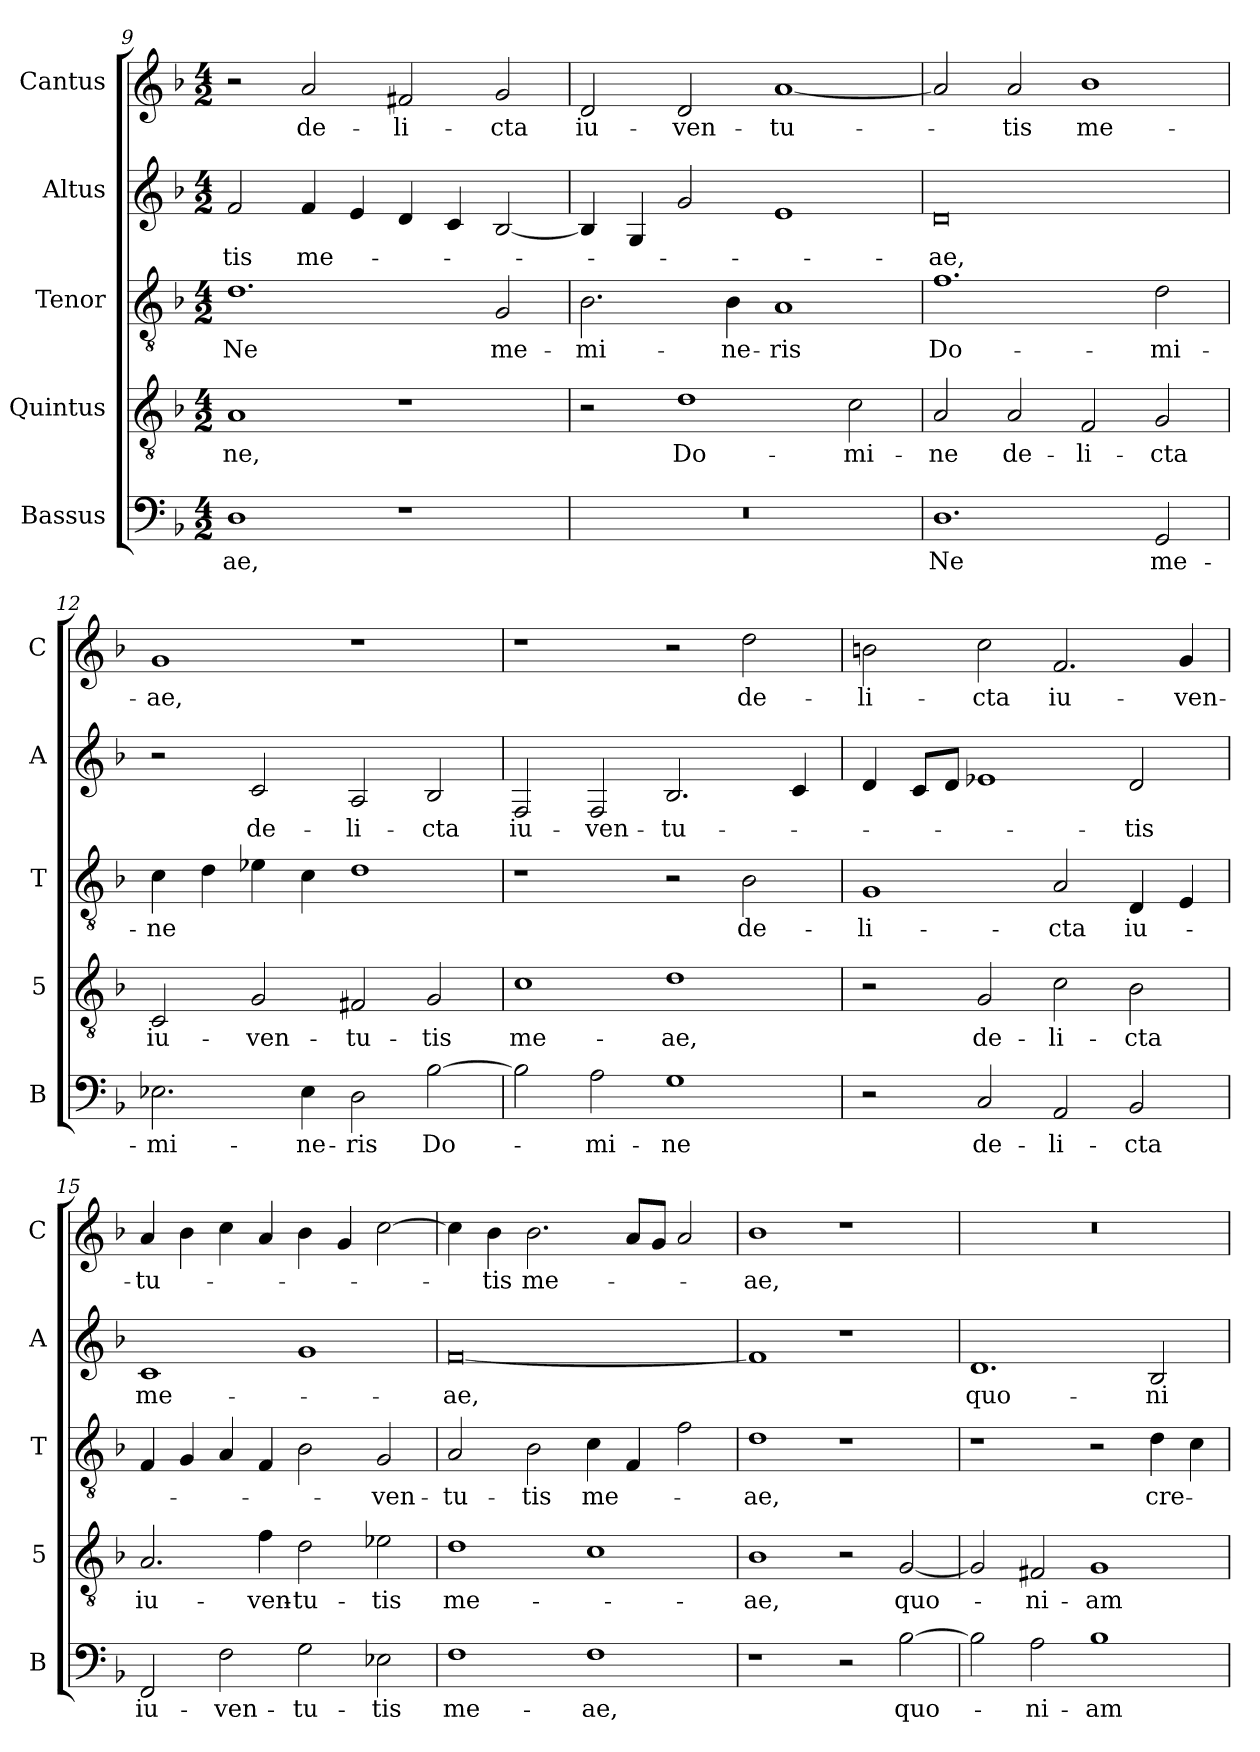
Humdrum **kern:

**kern	**text	**kern	**text	**kern	**text	**kern	**text	**kern	**text
*part5	*part5	*part4	*part4	*part3	*part3	*part2	*part2	*part1	*part1
*staff5	*staff5	*staff4	*staff4	*staff3	*staff3	*staff2	*staff2	*staff1	*staff1
*I"Bassus	*	*I"Quintus	*	*I"Tenor	*	*I"Altus	*	*I"Cantus	*
*I'B	*	*I'5	*	*I'T	*	*I'A	*	*I'C	*
*clefF4	*	*clefGv2	*	*clefGv2	*	*clefG2	*	*clefG2	*
*k[b-]	*	*k[b-]	*	*k[b-]	*	*k[b-]	*	*k[b-]	*
*M4/2	*	*M4/2	*	*M4/2	*	*M4/2	*	*M4/2	*
=9	=9	=9	=9	=9	=9	=9	=9	=9	=9
!	!LO:LY:b	!	!LO:LY:b	!	!LO:LY:b	!	!LO:LY:b	!	!
1D	-ae,	1A	-ne,	1.d	Ne	2f/	-tis	2r	.
!	!	!	!	!	!	!	!LO:LY:b	!	!LO:LY:b
.	.	.	.	.	.	4f/	me-	2a/	de-
.	.	.	.	.	.	4e/	.	.	.
!	!	!	!	!	!	!	!	!	!LO:LY:b
1r	.	1r	.	.	.	4d/	.	2f#X/	-li-
.	.	.	.	.	.	4c/	.	.	.
!	!	!	!	!	!LO:LY:b	!	!	!	!LO:LY:b
.	.	.	.	2G/	me-	[2B-/	.	2g/	-cta
!!LO:PB:g=z
=10	=10	=10	=10	=10	=10	=10	=10	=10	=10
!	!	!	!	!	!LO:LY:b	!	!	!	!LO:LY:b
0r	.	2r	.	2.B-\	-mi-	4B-/]	.	2d/	iu-
.	.	.	.	.	.	4G/	.	.	.
!	!	!	!LO:LY:b	!	!	!	!	!	!LO:LY:b
.	.	1d	Do-	.	.	2g/	.	2d/	-ven-
!	!	!	!	!	!LO:LY:b	!	!	!	!
.	.	.	.	4B-\	-ne-	.	.	.	.
!	!	!	!	!	!LO:LY:b	!	!	!	!LO:LY:b
.	.	.	.	1A	-ris	1e	.	[1a	-tu-
!	!	!	!LO:LY:b	!	!	!	!	!	!
.	.	2c\	-mi-	.	.	.	.	.	.
=11	=11	=11	=11	=11	=11	=11	=11	=11	=11
!	!LO:LY:b	!	!LO:LY:b	!	!LO:LY:b	!	!LO:LY:b	!	!
1.D	Ne	2A/	-ne	1.f	Do-	0d	-ae,	2a/]	.
!	!	!	!LO:LY:b	!	!	!	!	!	!LO:LY:b
.	.	2A/	de-	.	.	.	.	2a/	-tis
!	!	!	!LO:LY:b	!	!	!	!	!	!LO:LY:b
.	.	2F/	-li-	.	.	.	.	1b-	me-
!	!LO:LY:b	!	!LO:LY:b	!	!LO:LY:b	!	!	!	!
2GG/	me-	2G/	-cta	2d\	-mi-	.	.	.	.
=12	=12	=12	=12	=12	=12	=12	=12	=12	=12
!	!LO:LY:b	!	!LO:LY:b	!	!LO:LY:b	!	!	!	!LO:LY:b
2.E-X\	-mi-	2C/	iu-	4c\	-ne	2r	.	1g	-ae,
.	.	.	.	4d\	.	.	.	.	.
!	!	!	!LO:LY:b	!	!	!	!LO:LY:b	!	!
.	.	2G/	-ven-	4e-X\	.	2c/	de-	.	.
!	!LO:LY:b	!	!	!	!	!	!	!	!
4E-\	-ne-	.	.	4c\	.	.	.	.	.
!	!LO:LY:b	!	!LO:LY:b	!	!	!	!LO:LY:b	!	!
2D\	-ris	2F#X/	-tu-	1d	.	2A/	-li-	1r	.
!	!LO:LY:b	!	!LO:LY:b	!	!	!	!LO:LY:b	!	!
[2B-\	Do-	2G/	-tis	.	.	2B-/	-cta	.	.
=13	=13	=13	=13	=13	=13	=13	=13	=13	=13
!	!	!	!LO:LY:b	!	!	!	!LO:LY:b	!	!
2B-\]	.	1c	me-	1r	.	2F/	iu-	1r	.
!	!LO:LY:b	!	!	!	!	!	!LO:LY:b	!	!
2A\	-mi-	.	.	.	.	2F/	-ven-	.	.
!	!LO:LY:b	!	!LO:LY:b	!	!	!	!LO:LY:b	!	!
1G	-ne	1d	-ae,	2r	.	2.B-/	-tu-	2r	.
!	!	!	!	!	!LO:LY:b	!	!	!	!LO:LY:b
.	.	.	.	2B-\	de-	.	.	2dd\	de-
.	.	.	.	.	.	4c/	.	.	.
!!LO:LB:g=z
=14	=14	=14	=14	=14	=14	=14	=14	=14	=14
!	!	!	!	!	!LO:LY:b	!	!	!	!LO:LY:b
2r	.	2r	.	1G	-li-	4d/	.	2bn\	-li-
.	.	.	.	.	.	8cL	.	.	.
.	.	.	.	.	.	8dJ	.	.	.
!	!LO:LY:b	!	!LO:LY:b	!	!	!	!	!	!LO:LY:b
2C/	de-	2G/	de-	.	.	1e-X	.	2cc\	-cta
!	!LO:LY:b	!	!LO:LY:b	!	!LO:LY:b	!	!	!	!LO:LY:b
2AA/	-li-	2c\	-li-	2A/	-cta	.	.	2.f/	iu-
!	!LO:LY:b	!	!LO:LY:b	!	!LO:LY:b	!	!LO:LY:b	!	!
2BB-/	-cta	2B-\	-cta	4D/	iu-	2d/	-tis	.	.
!	!	!	!	!	!	!	!	!	!LO:LY:b
.	.	.	.	4E/	.	.	.	4g/	-ven-
=15	=15	=15	=15	=15	=15	=15	=15	=15	=15
!	!LO:LY:b	!	!LO:LY:b	!	!	!	!LO:LY:b	!	!LO:LY:b
2FF/	iu-	2.A/	iu-	4F/	.	1c	me-	4a/	-tu-
.	.	.	.	4G/	.	.	.	4b-\	.
!	!LO:LY:b	!	!	!	!	!	!	!	!
2F\	-ven-	.	.	4A/	.	.	.	4cc\	.
!	!	!	!LO:LY:b	!	!	!	!	!	!
.	.	4f\	-ven-	4F/	.	.	.	4a/	.
!	!LO:LY:b	!	!LO:LY:b	!	!	!	!	!	!
2G\	-tu-	2d\	-tu-	2B-\	.	1g	.	4b-\	.
.	.	.	.	.	.	.	.	4g/	.
!	!LO:LY:b	!	!LO:LY:b	!	!LO:LY:b	!	!	!	!
2E-X\	-tis	2e-X\	-tis	2G/	-ven-	.	.	[2cc\	.
=16	=16	=16	=16	=16	=16	=16	=16	=16	=16
!	!LO:LY:b	!	!LO:LY:b	!	!LO:LY:b	!	!LO:LY:b	!	!
1F	me-	1d	me-	2A/	-tu-	[0f	-ae,	4cc\]	.
!	!	!	!	!	!	!	!	!	!LO:LY:b
.	.	.	.	.	.	.	.	4b-\	-tis
!	!	!	!	!	!LO:LY:b	!	!	!	!LO:LY:b
.	.	.	.	2B-\	-tis	.	.	2.b-\	me-
!	!LO:LY:b	!	!	!	!LO:LY:b	!	!	!	!
1F	-ae,	1c	.	4c\	me-	.	.	.	.
.	.	.	.	4F/	.	.	.	8aL	.
.	.	.	.	.	.	.	.	8gJ	.
.	.	.	.	2f\	.	.	.	2a/	.
=17	=17	=17	=17	=17	=17	=17	=17	=17	=17
!	!	!	!LO:LY:b	!	!LO:LY:b	!	!	!	!LO:LY:b
1r	.	1B-	-ae,	1d	-ae,	1f]	.	1b-	-ae,
2r	.	2r	.	1r	.	1r	.	1r	.
!	!LO:LY:b	!	!LO:LY:b	!	!	!	!	!	!
[2B-\	quo-	[2G/	quo-	.	.	.	.	.	.
!!LO:LB:g=z
=18	=18	=18	=18	=18	=18	=18	=18	=18	=18
!	!	!	!	!	!	!	!LO:LY:b	!	!
2B-\]	.	2G/]	.	1r	.	1.d	quo-	0r	.
!	!LO:LY:b	!	!LO:LY:b	!	!	!	!	!	!
2A\	-ni-	2F#X/	-ni-	.	.	.	.	.	.
!	!LO:LY:b	!	!LO:LY:b	!	!	!	!	!	!
1B-	-am	1G	-am	2r	.	.	.	.	.
!	!	!	!	!	!LO:LY:b	!	!LO:LY:b	!	!
.	.	.	.	4d\	cre-	2B-/	-ni-	.	.
.	.	.	.	4c\	.	.	.	.	.
=	=	=	=	=	=	=	=	=	=
*-	*-	*-	*-	*-	*-	*-	*-	*-	*-
